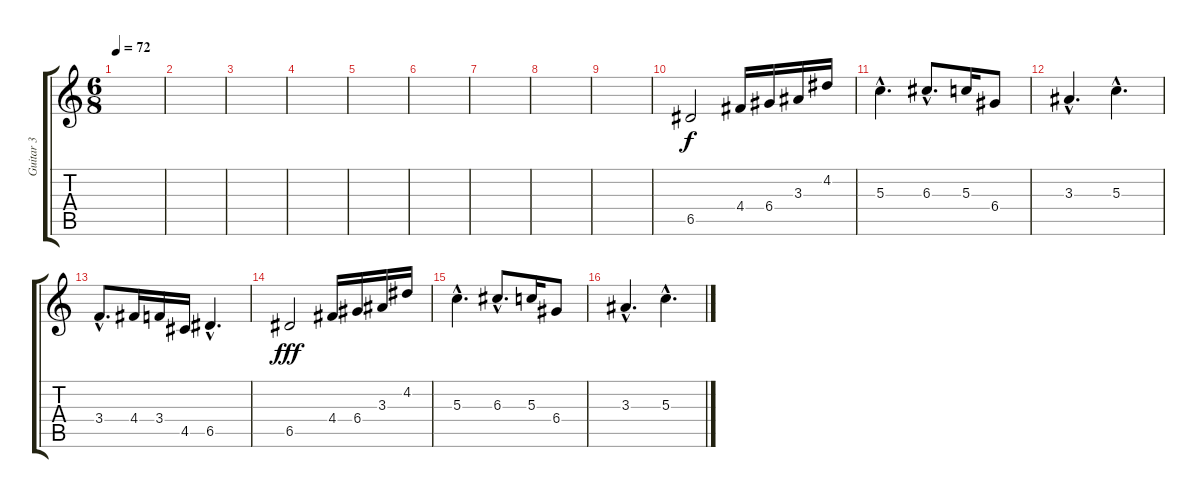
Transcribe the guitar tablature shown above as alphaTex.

\track ("Guitar 3" "Guitar 3") {instrument distortionguitar}
\staff {score tabs}
\tuning (E4 B3 G3 D3 A2 E2) {hide}
\ts (6 8)
\tempo 72
\clef g2
\ks c
|
|
|
|
|
|
|
|
|
6.5.2 4.4.16 6.4.16 3.3.16 4.2.16 |
5.3{hac}.4{d} 6.3{hac}.8{d} 5.3.16 6.4.8 |
3.3{hac}.4{d} 5.3{hac}.4{d} |
3.4{hac}.8{d} 4.4.16 3.4.16 4.5.16 6.5{hac}.4{d dy f} |
6.5.2{dy fff} 4.4.16 6.4.16 3.3.16 4.2.16 |
5.3{hac}.4{d} 6.3{hac}.8{d} 5.3.16 6.4.8 |
3.3{hac}.4{d} 5.3{hac}.4{d}
